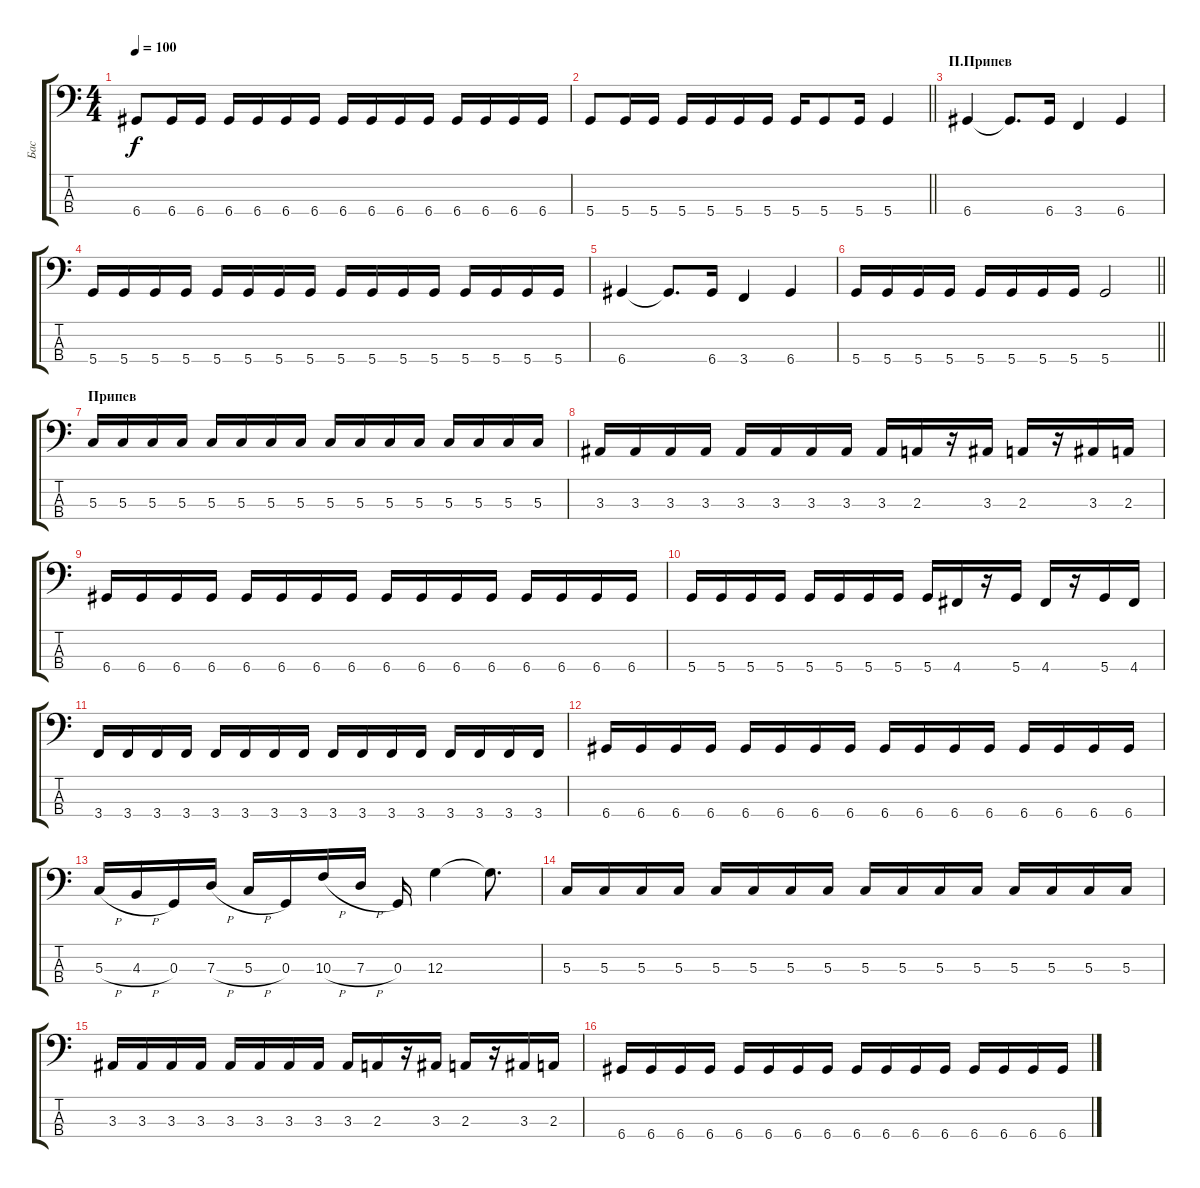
\track ("Бас" "Бас") {instrument electricbassfinger}
\staff {score tabs}
\tuning (F2 C2 G1 D1) {hide}
\ts (4 4)
\tempo 100
\clef f4
\ks c
6.4.8{dy f} 6.4.16 6.4.16 6.4.16 6.4.16 6.4.16 6.4.16 6.4.16 6.4.16 6.4.16 6.4.16 6.4.16 6.4.16 6.4.16 6.4.16 |
\barLineRight lightlight
5.4.8 5.4.16 5.4.16 5.4.16 5.4.16 5.4.16 5.4.16 5.4.16 5.4.8 5.4.16 5.4.4 |
\section ("" "П.Припев")
6.4.4 6.4{t}.8{d} 6.4.16 3.4.4 6.4.4 |
5.4.16 5.4.16 5.4.16 5.4.16 5.4.16 5.4.16 5.4.16 5.4.16 5.4.16 5.4.16 5.4.16 5.4.16 5.4.16 5.4.16 5.4.16 5.4.16 |
6.4.4 6.4{t}.8{d} 6.4.16 3.4.4 6.4.4 |
\barLineRight lightlight
5.4.16 5.4.16 5.4.16 5.4.16 5.4.16 5.4.16 5.4.16 5.4.16 5.4.2 |
\section ("" "Припев")
5.3.16 5.3.16 5.3.16 5.3.16 5.3.16 5.3.16 5.3.16 5.3.16 5.3.16 5.3.16 5.3.16 5.3.16 5.3.16 5.3.16 5.3.16 5.3.16 |
3.3.16 3.3.16 3.3.16 3.3.16 3.3.16 3.3.16 3.3.16 3.3.16 3.3.16 2.3.16 r.16 3.3.16 2.3.16 r.16 3.3.16 2.3.16 |
6.4.16 6.4.16 6.4.16 6.4.16 6.4.16 6.4.16 6.4.16 6.4.16 6.4.16 6.4.16 6.4.16 6.4.16 6.4.16 6.4.16 6.4.16 6.4.16 |
5.4.16 5.4.16 5.4.16 5.4.16 5.4.16 5.4.16 5.4.16 5.4.16 5.4.16 4.4.16 r.16 5.4.16 4.4.16 r.16 5.4.16 4.4.16 |
3.4.16 3.4.16 3.4.16 3.4.16 3.4.16 3.4.16 3.4.16 3.4.16 3.4.16 3.4.16 3.4.16 3.4.16 3.4.16 3.4.16 3.4.16 3.4.16 |
6.4.16 6.4.16 6.4.16 6.4.16 6.4.16 6.4.16 6.4.16 6.4.16 6.4.16 6.4.16 6.4.16 6.4.16 6.4.16 6.4.16 6.4.16 6.4.16 |
5.3{h}.16 4.3{h}.16 0.3.16 7.3{h}.16 5.3{h}.16 0.3.16 10.3{h}.16 7.3{h}.16 0.3.16 12.3.4 12.3{t}.8{d} |
5.3.16 5.3.16 5.3.16 5.3.16 5.3.16 5.3.16 5.3.16 5.3.16 5.3.16 5.3.16 5.3.16 5.3.16 5.3.16 5.3.16 5.3.16 5.3.16 |
3.3.16 3.3.16 3.3.16 3.3.16 3.3.16 3.3.16 3.3.16 3.3.16 3.3.16 2.3.16 r.16 3.3.16 2.3.16 r.16 3.3.16 2.3.16 |
6.4.16 6.4.16 6.4.16 6.4.16 6.4.16 6.4.16 6.4.16 6.4.16 6.4.16 6.4.16 6.4.16 6.4.16 6.4.16 6.4.16 6.4.16 6.4.16
